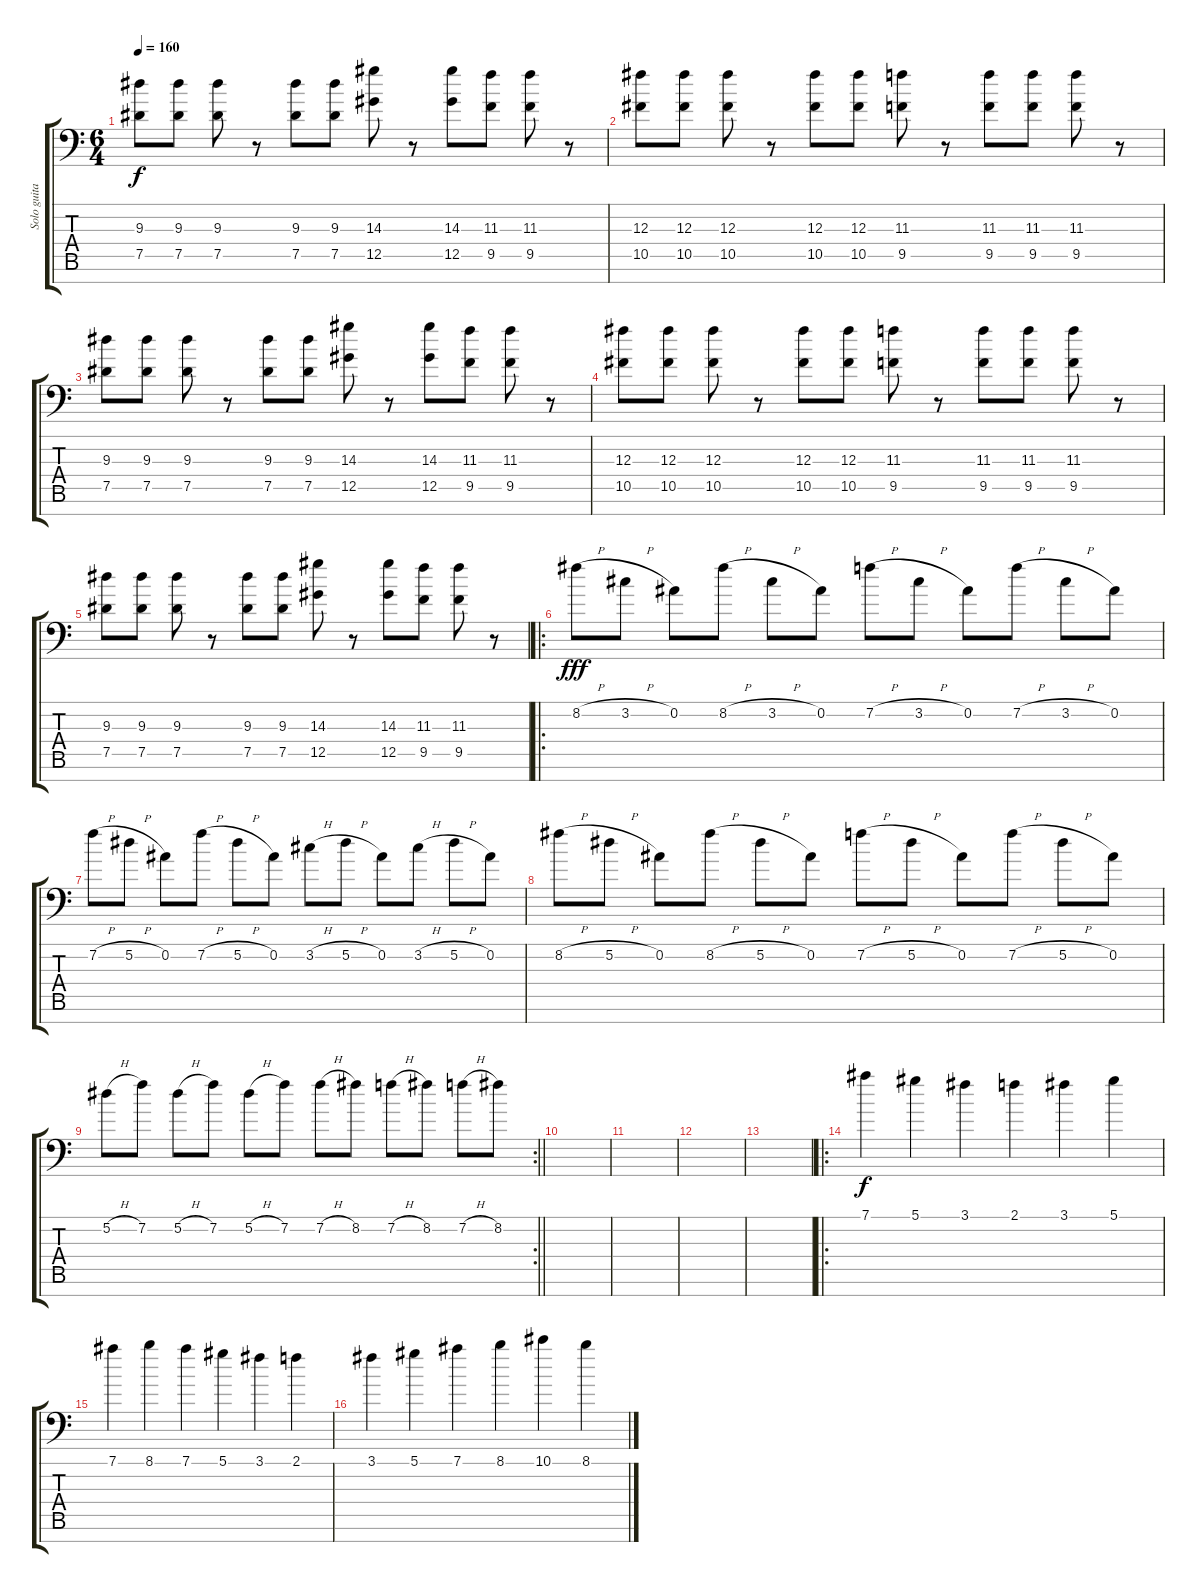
\track ("Solo guitar" "Solo guita") {instrument distortionguitar}
\staff {score tabs}
\tuning (Eb4 Bb3 Gb3 Db3 Ab2 Eb2 Ab1) {hide}
\ts (6 4)
\tempo 160
\clef f4
\ks c
(9.3 7.5).8{dy f} (9.3 7.5).8 (9.3 7.5).8 r.8 (9.3 7.5).8 (9.3 7.5).8 (14.3 12.5).8 r.8 (14.3 12.5).8 (11.3 9.5).8 (11.3 9.5).8 r.8 |
(12.3 10.5).8 (12.3 10.5).8 (12.3 10.5).8 r.8 (12.3 10.5).8 (12.3 10.5).8 (11.3 9.5).8 r.8 (11.3 9.5).8 (11.3 9.5).8 (11.3 9.5).8 r.8 |
(9.3 7.5).8 (9.3 7.5).8 (9.3 7.5).8 r.8 (9.3 7.5).8 (9.3 7.5).8 (14.3 12.5).8 r.8 (14.3 12.5).8 (11.3 9.5).8 (11.3 9.5).8 r.8 |
(12.3 10.5).8 (12.3 10.5).8 (12.3 10.5).8 r.8 (12.3 10.5).8 (12.3 10.5).8 (11.3 9.5).8 r.8 (11.3 9.5).8 (11.3 9.5).8 (11.3 9.5).8 r.8 |
(9.3 7.5).8 (9.3 7.5).8 (9.3 7.5).8 r.8 (9.3 7.5).8 (9.3 7.5).8 (14.3 12.5).8 r.8 (14.3 12.5).8 (11.3 9.5).8 (11.3 9.5).8 r.8 |
\ro
8.2{h}.8{dy fff} 3.2{h}.8 0.2.8 8.2{h}.8 3.2{h}.8 0.2.8 7.2{h}.8 3.2{h}.8 0.2.8 7.2{h}.8 3.2{h}.8 0.2.8 |
7.2{h}.8 5.2{h}.8 0.2.8 7.2{h}.8 5.2{h}.8 0.2.8 3.2{h}.8 5.2{h}.8 0.2.8 3.2{h}.8 5.2{h}.8 0.2.8 |
8.2{h}.8 5.2{h}.8 0.2.8 8.2{h}.8 5.2{h}.8 0.2.8 7.2{h}.8 5.2{h}.8 0.2.8 7.2{h}.8 5.2{h}.8 0.2.8 |
\rc 2
\barLineRight lightlight
5.2{h}.8 7.2.8 5.2{h}.8 7.2.8 5.2{h}.8 7.2.8 7.2{h}.8 8.2.8 7.2{h}.8 8.2.8 7.2{h}.8 8.2.8 |
|
|
|
|
\ro
7.1.4{dy f instrument acousticgrandpiano} 5.1.4 3.1.4 2.1.4 3.1.4 5.1.4 |
7.1.4 8.1.4 7.1.4 5.1.4 3.1.4 2.1.4 |
3.1.4 5.1.4 7.1.4 8.1.4 10.1.4 8.1.4
